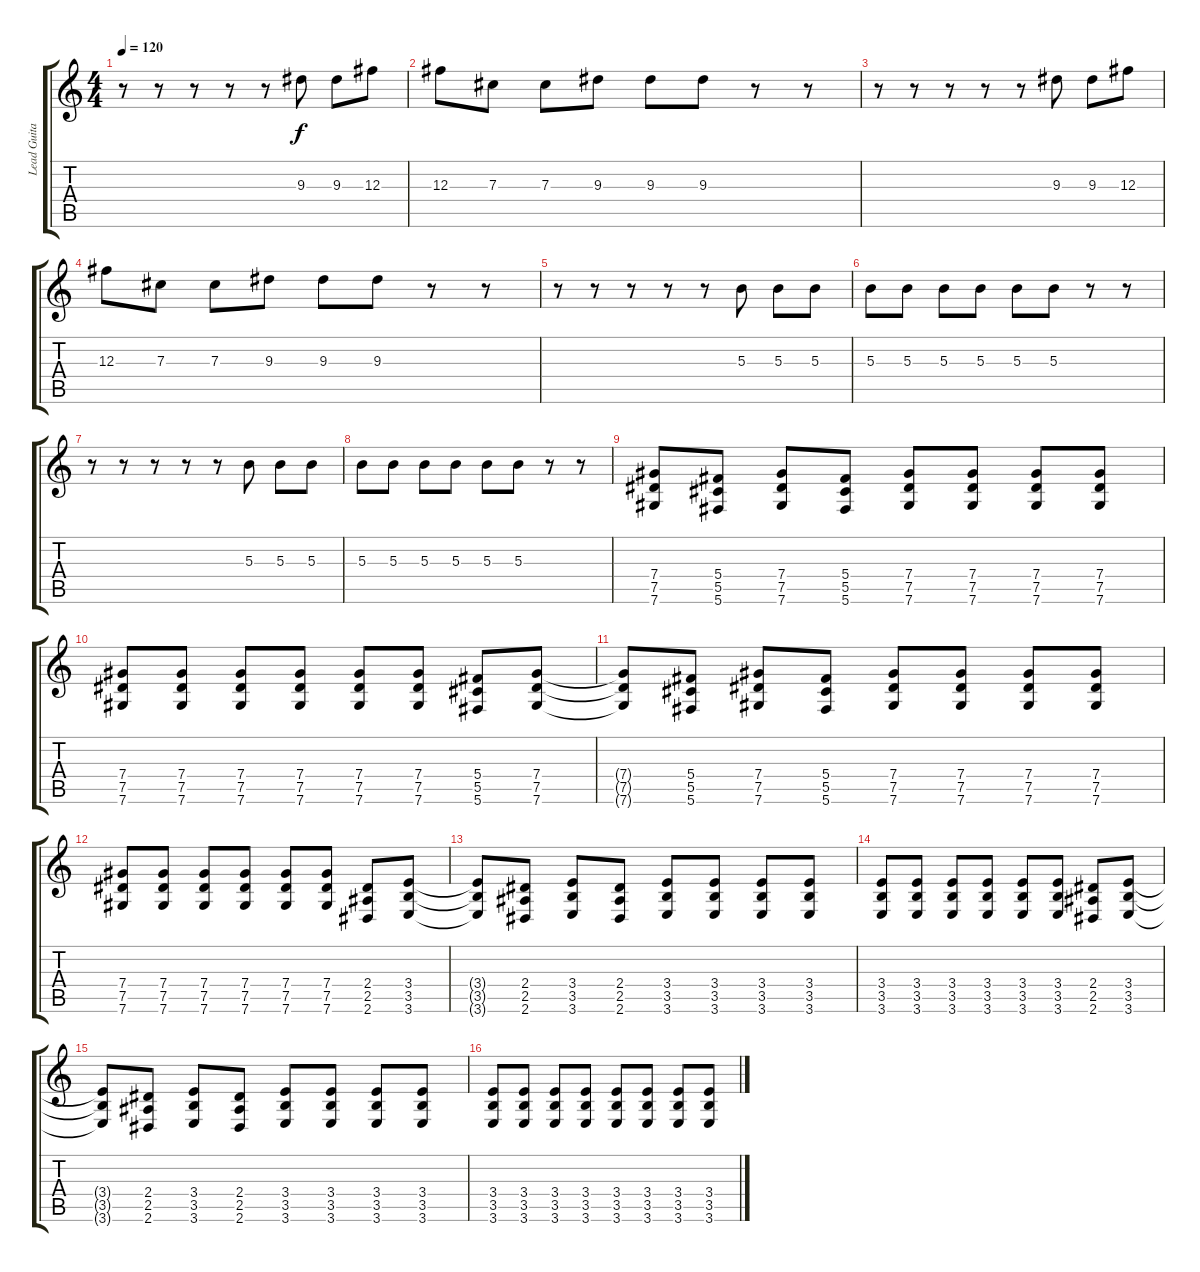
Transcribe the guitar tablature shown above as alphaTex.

\track ("Lead Guitar" "Lead Guita") {instrument overdrivenguitar}
\staff {score tabs}
\tuning (Eb4 Bb3 Gb3 Db3 Ab2 Db2) {hide}
\ts (4 4)
\tempo 120
\clef g2
\ks c
r.8{dy f} r.8 r.8 r.8 r.8 9.3.8 9.3.8 12.3.8 |
12.3.8 7.3.8 7.3.8 9.3.8 9.3.8 9.3.8 r.8 r.8 |
r.8 r.8 r.8 r.8 r.8 9.3.8 9.3.8 12.3.8 |
12.3.8 7.3.8 7.3.8 9.3.8 9.3.8 9.3.8 r.8 r.8 |
r.8 r.8 r.8 r.8 r.8 5.3.8 5.3.8 5.3.8 |
5.3.8 5.3.8 5.3.8 5.3.8 5.3.8 5.3.8 r.8 r.8 |
r.8 r.8 r.8 r.8 r.8 5.3.8 5.3.8 5.3.8 |
5.3.8 5.3.8 5.3.8 5.3.8 5.3.8 5.3.8 r.8 r.8 |
(7.4 7.5 7.6).8 (5.4 5.5 5.6).8 (7.4 7.5 7.6).8 (5.4 5.5 5.6).8 (7.4 7.5 7.6).8 (7.4 7.5 7.6).8 (7.4 7.5 7.6).8 (7.4 7.5 7.6).8 |
(7.4 7.5 7.6).8 (7.4 7.5 7.6).8 (7.4 7.5 7.6).8 (7.4 7.5 7.6).8 (7.4 7.5 7.6).8 (7.4 7.5 7.6).8 (5.4 5.5 5.6).8 (7.4 7.5 7.6).8 |
(7.4{t} 7.5{t} 7.6{t}).8 (5.4 5.5 5.6).8 (7.4 7.5 7.6).8 (5.4 5.5 5.6).8 (7.4 7.5 7.6).8 (7.4 7.5 7.6).8 (7.4 7.5 7.6).8 (7.4 7.5 7.6).8 |
(7.4 7.5 7.6).8 (7.4 7.5 7.6).8 (7.4 7.5 7.6).8 (7.4 7.5 7.6).8 (7.4 7.5 7.6).8 (7.4 7.5 7.6).8 (2.4 2.5 2.6).8 (3.4 3.5 3.6).8 |
(3.4{t} 3.5{t} 3.6{t}).8 (2.4 2.5 2.6).8 (3.4 3.5 3.6).8 (2.4 2.5 2.6).8 (3.4 3.5 3.6).8 (3.4 3.5 3.6).8 (3.4 3.5 3.6).8 (3.4 3.5 3.6).8 |
(3.4 3.5 3.6).8 (3.4 3.5 3.6).8 (3.4 3.5 3.6).8 (3.4 3.5 3.6).8 (3.4 3.5 3.6).8 (3.4 3.5 3.6).8 (2.4 2.5 2.6).8 (3.4 3.5 3.6).8 |
(3.4{t} 3.5{t} 3.6{t}).8 (2.4 2.5 2.6).8 (3.4 3.5 3.6).8 (2.4 2.5 2.6).8 (3.4 3.5 3.6).8 (3.4 3.5 3.6).8 (3.4 3.5 3.6).8 (3.4 3.5 3.6).8 |
(3.4 3.5 3.6).8 (3.4 3.5 3.6).8 (3.4 3.5 3.6).8 (3.4 3.5 3.6).8 (3.4 3.5 3.6).8 (3.4 3.5 3.6).8 (3.4 3.5 3.6).8 (3.4 3.5 3.6).8
